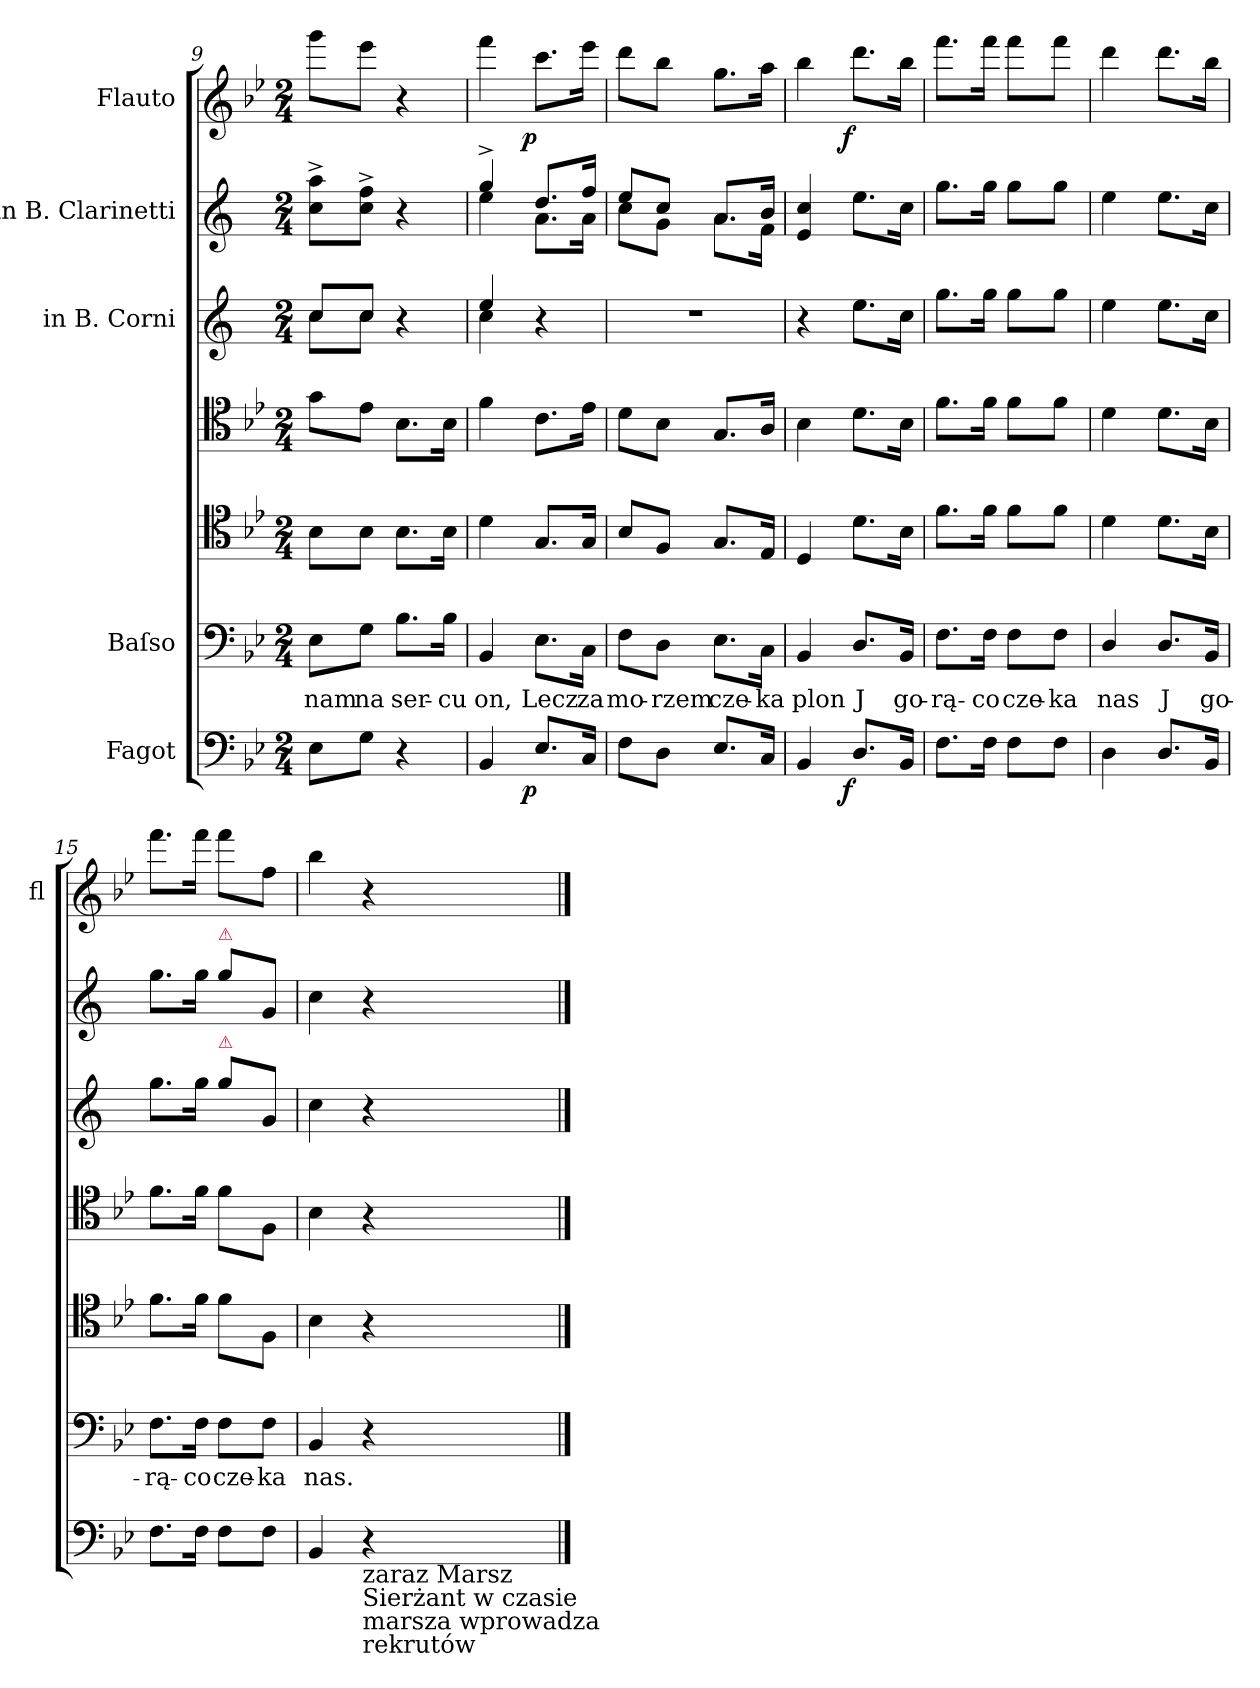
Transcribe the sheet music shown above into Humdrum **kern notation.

**kern	**dynam	**kern	**text	**kern	**kern	**kern	**kern	**kern	**dynam
*part7	*part7	*part6	*part6	*part5	*part4	*part3	*part2	*part1	*part1
*staff7	*staff7	*staff6	*staff6	*staff5	*staff4	*staff3	*staff2	*staff1	*staff1
*I"Fagot	*	*I"Baſso	*	*	*	*I"in B. Corni	*I"in B. Clarinetti	*I"Flauto	*
*	*	*	*	*	*	*	*	*I'fl	*
*clefF4	*	*clefF4	*	*clefC4	*clefC4	*clefG2	*clefG2	*clefG2	*
*	*	*	*	*	*	*ITrd1c2	*ITrd1c2	*	*
*k[b-e-]	*	*k[b-e-]	*	*k[b-e-]	*k[b-e-]	*k[b-e-]	*k[b-e-]	*k[b-e-]	*
*M2/4	*	*M2/4	*	*M2/4	*M2/4	*M2/4	*M2/4	*M2/4	*
=9	=9	=9	=9	=9	=9	=9	=9	=9	=9
*	*	*	*	*	*	*^	*	*	*
8E-\L	.	8E-\L	nam	8B-\L	8g\L	8b-/L	8b-\L	8b-^\ 8gg^\L	8ggg\L	.
8G\J	.	8G\J	na	8B-\J	8e-\J	8b-/J	8b-\J	8b-^\ 8ee-^\J	8eee-\J	.
4r	.	8.B-\L	ser-	8.B-\L	8.B-\L	4r	4ryy	4r	4r	.
.	.	16B-\Jk	-cu	16B-\Jk	16B-\Jk	.	.	.	.	.
=10	=10	=10	=10	=10	=10	=10	=10	=10	=10	=10
*	*	*	*	*	*	*	*	*^	*	*
4BB-/	.	4BB-/	on,	4d\	4f\	4dd/	4b-\	4ff^/	4dd\	4fff\	.
!	!LO:DY:rj	!	!	!	!	!	!	!	!	!	!LO:DY:rj
8.E-/L	p	8.E-\L	Lecz	8.G/L	8.c\L	4r	4ryy	8.cc/L	8.g\L	8.ccc\L	p
16C/Jk	.	16C\Jk	za	16G/Jk	16e-\Jk	.	.	16ee-/Jk	16g\Jk	16eee-\Jk	.
*	*	*	*	*	*	*v	*v	*	*	*	*
=11	=11	=11	=11	=11	=11	=11	=11	=11	=11	=11
8F\L	.	8F\L	mo-	8B-/L	8d\L	2r	8dd/L	8b-\L	8ddd\L	.
8D\J	.	8D\J	-rzem	8F/J	8B-\J	.	8b-/J	8f\J	8bb-\J	.
8.E-/L	.	8.E-\L	cze-	8.G/L	8.G/L	.	8.g/L	8.g\L	8.gg\L	.
16C/Jk	.	16C\Jk	-ka	16E-/Jk	16A/Jk	.	16a/Jk	16e-\Jk	16aa\Jk	.
*	*	*	*	*	*	*	*v	*v	*	*
=12	=12	=12	=12	=12	=12	=12	=12	=12	=12
4BB-/	.	4BB-/	plon	4D/	4B-\	4r	4d/ 4b-/	4bb-\	.
!	!LO:DY:rj	!	!	!	!	!	!	!	!LO:DY:rj
8.D/L	f	8.D/L	J	8.d\L	8.d\L	8.dd\L	8.dd\L	8.ddd\L	f
16BB-/Jk	.	16BB-/Jk	go-	16B-\Jk	16B-\Jk	16b-\Jk	16b-\Jk	16bb-\Jk	.
=13	=13	=13	=13	=13	=13	=13	=13	=13	=13
8.F\L	.	8.F\L	-rą-	8.f\L	8.f\L	8.ff\L	8.ff\L	8.fff\L	.
16F\Jk	.	16F\Jk	-co	16f\Jk	16f\Jk	16ff\Jk	16ff\Jk	16fff\Jk	.
8F\L	.	8F\L	cze-	8f\L	8f\L	8ff\L	8ff\L	8fff\L	.
8F\J	.	8F\J	-ka	8f\J	8f\J	8ff\J	8ff\J	8fff\J	.
=14	=14	=14	=14	=14	=14	=14	=14	=14	=14
4D\	.	4D/	nas	4d\	4d\	4dd\	4dd\	4ddd\	.
8.D/L	.	8.D/L	J	8.d\L	8.d\L	8.dd\L	8.dd\L	8.ddd\L	.
16BB-/Jk	.	16BB-/Jk	go-	16B-\Jk	16B-\Jk	16b-\Jk	16b-\Jk	16bb-\Jk	.
=15	=15	=15	=15	=15	=15	=15	=15	=15	=15
8.F\L	.	8.F\L	-rą-	8.f\L	8.f\L	8.ff\L	8.ff\L	8.fff\L	.
16F\Jk	.	16F\Jk	-co	16f\Jk	16f\Jk	16ff\Jk	16ff\Jk	16fff\Jk	.
!	!	!	!	!	!	!	!LO:TX:a:color=crimson:t=⚠	!	!
!	!	!	!	!	!	!LO:TX:a:color=crimson:t=⚠	!	!	!
8F\L	.	8F\L	cze-	8f\L	8f\L	8ff\L	8ff\L	8fff\L	.
8F\J	.	8F\J	-ka	8F\J	8F\J	8f/J	8f/J	8ff\J	.
=16	=16	=16	=16	=16	=16	=16	=16	=16	=16
4BB-/	.	4BB-/	nas.	4B-\	4B-\	4b-\	4b-\	4bb-\	.
!LO:TX:b:t=zaraz Marsz \nSierżant w czasie \nmarsza wprowadza \nrekrutów	!	!	!	!	!	!	!	!	!
4r	.	4r	.	4r	4r	4r	4r	4r	.
==	==	==	==	==	==	==	==	==	==
*-	*-	*-	*-	*-	*-	*-	*-	*-	*-
